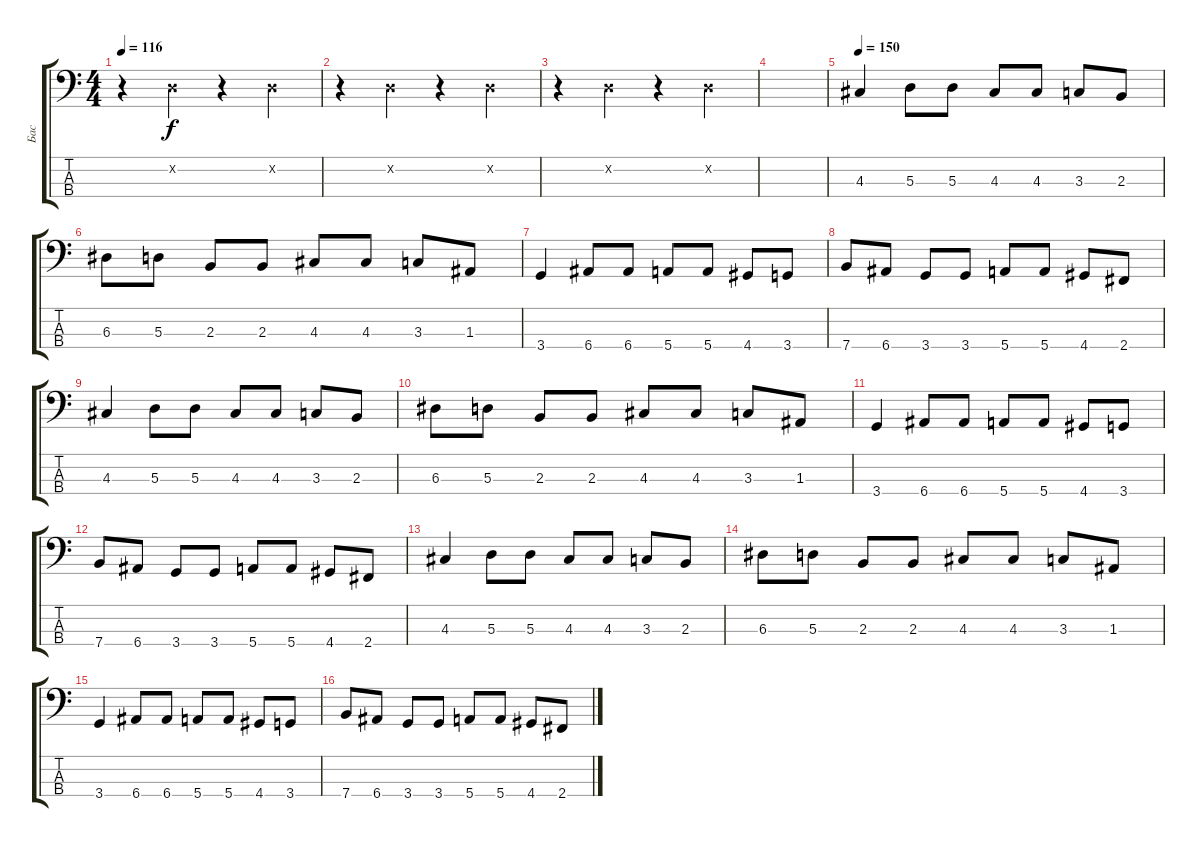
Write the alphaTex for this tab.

\track ("Бас" "Бас") {instrument electricbassfinger}
\staff {score tabs}
\tuning (G2 D2 A1 E1) {hide}
\ts (4 4)
\tempo 116
\clef f4
\ks c
r.4{dy f} 0.2{x}.4 r.4 0.2{x}.4 |
r.4 0.2{x}.4 r.4 0.2{x}.4 |
r.4 0.2{x}.4 r.4 0.2{x}.4 |
|
\tempo 150
4.3.4 5.3.8 5.3.8 4.3.8 4.3.8 3.3.8 2.3.8 |
6.3.8 5.3.8 2.3.8 2.3.8 4.3.8 4.3.8 3.3.8 1.3.8 |
3.4.4 6.4.8 6.4.8 5.4.8 5.4.8 4.4.8 3.4.8 |
7.4.8 6.4.8 3.4.8 3.4.8 5.4.8 5.4.8 4.4.8 2.4.8 |
4.3.4 5.3.8 5.3.8 4.3.8 4.3.8 3.3.8 2.3.8 |
6.3.8 5.3.8 2.3.8 2.3.8 4.3.8 4.3.8 3.3.8 1.3.8 |
3.4.4 6.4.8 6.4.8 5.4.8 5.4.8 4.4.8 3.4.8 |
7.4.8 6.4.8 3.4.8 3.4.8 5.4.8 5.4.8 4.4.8 2.4.8 |
4.3.4 5.3.8 5.3.8 4.3.8 4.3.8 3.3.8 2.3.8 |
6.3.8 5.3.8 2.3.8 2.3.8 4.3.8 4.3.8 3.3.8 1.3.8 |
3.4.4 6.4.8 6.4.8 5.4.8 5.4.8 4.4.8 3.4.8 |
7.4.8 6.4.8 3.4.8 3.4.8 5.4.8 5.4.8 4.4.8 2.4.8
